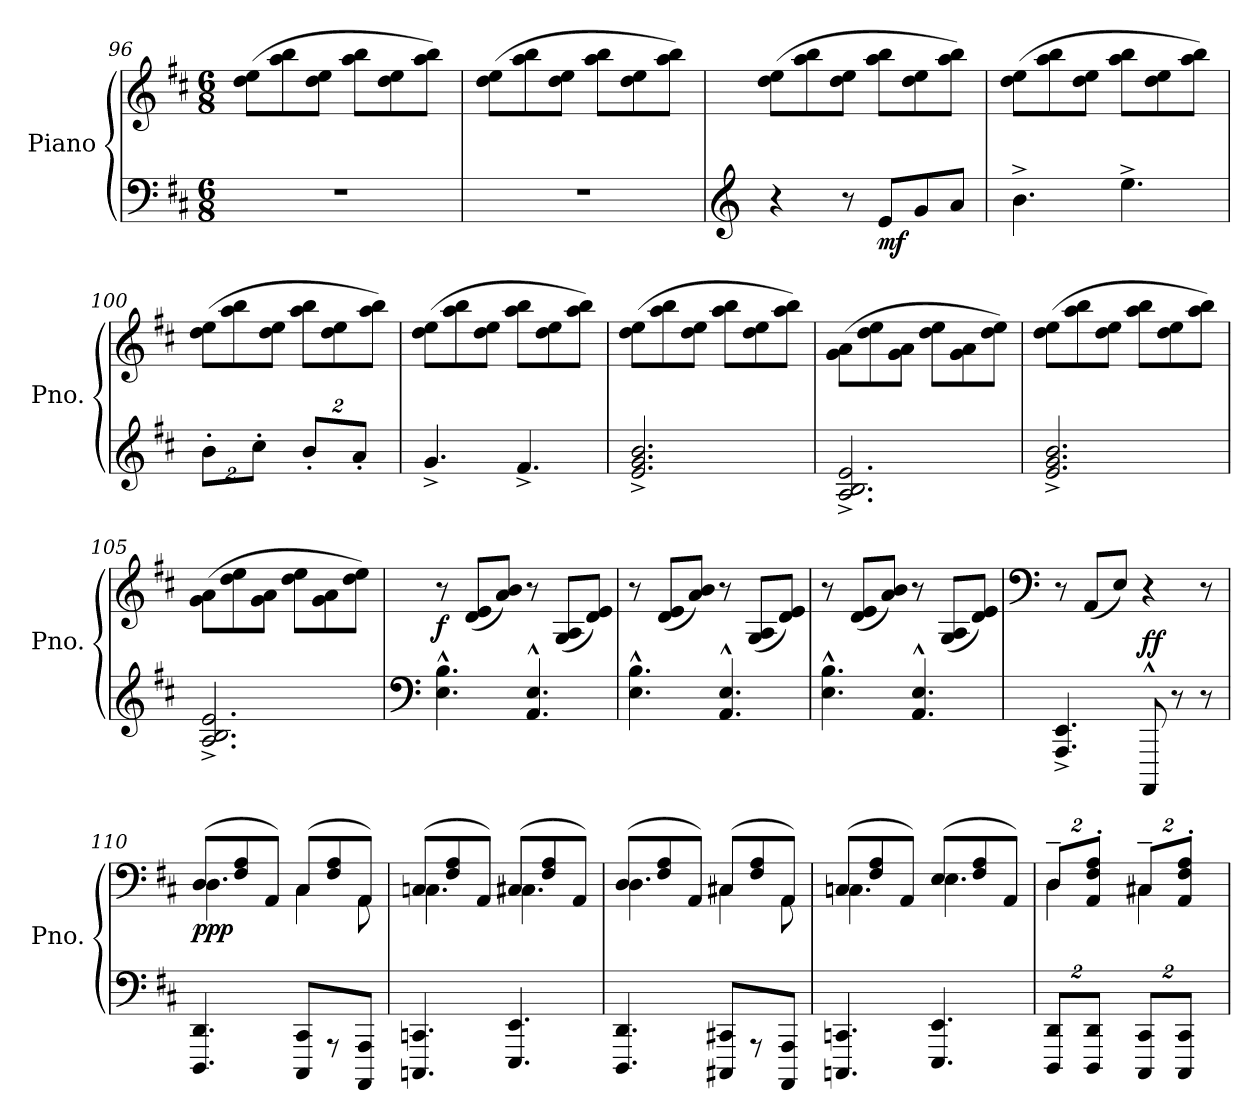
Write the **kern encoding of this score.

**kern	**kern	**dynam
*part1	*part1	*part1
*staff2	*staff1	*staff1/2
*I"Piano	*	*
*I'Pno.	*	*
!!LO:LB:g=z
*clefF4	*clefG2	*
*k[f#c#]	*k[f#c#]	*
*M6/8	*M6/8	*
=96	=96	=96
2.r	(>8dd\ 8ee\L	.
.	8aa\ 8bb\	.
.	8dd\ 8ee\J	.
.	8aa\ 8bb\L	.
.	8dd\ 8ee\	.
.	8aa\ 8bb\J)	.
=97	=97	=97
2.r	(>8dd\ 8ee\L	.
.	8aa\ 8bb\	.
.	8dd\ 8ee\J	.
.	8aa\ 8bb\L	.
.	8dd\ 8ee\	.
.	8aa\ 8bb\J)	.
=98	=98	=98
*clefG2	*	*
4r	(>8dd\ 8ee\L	.
.	8aa\ 8bb\	.
8r	8dd\ 8ee\J	.
!	!	!LO:DY:b=2
8e/L	8aa\ 8bb\L	mf
8g/	8dd\ 8ee\	.
8a/J	8aa\ 8bb\J)	.
=99	=99	=99
4.b^\	(>8dd\ 8ee\L	.
.	8aa\ 8bb\	.
.	8dd\ 8ee\J	.
4.ee^\	8aa\ 8bb\L	.
.	8dd\ 8ee\	.
.	8aa\ 8bb\J)	.
!!LO:PB:g=z
=100	=100	=100
*Xbrackettup	*	*
16%3b'\L	(>8dd\ 8ee\L	.
.	8aa\ 8bb\	.
16%3cc#'\J	.	.
.	8dd\ 8ee\J	.
16%3b'/L	8aa\ 8bb\L	.
.	8dd\ 8ee\	.
16%3a'/J	.	.
.	8aa\ 8bb\J)	.
=101	=101	=101
4.g^/	(>8dd\ 8ee\L	.
.	8aa\ 8bb\	.
.	8dd\ 8ee\J	.
4.f#^/	8aa\ 8bb\L	.
.	8dd\ 8ee\	.
.	8aa\ 8bb\J)	.
=102	=102	=102
!	!	!LO:DY:b
!	!	!LO:DY:n=1:b
2.e/^ 2.g/^ 2.b/^	(>8dd\ 8ee\L	other-dynamics f
.	8aa\ 8bb\	.
.	8dd\ 8ee\J	.
.	8aa\ 8bb\L	.
.	8dd\ 8ee\	.
.	8aa\ 8bb\J)	.
=103	=103	=103
2.A/^ 2.B/^ 2.e/^	(>8g\ 8a\L	.
.	8dd\ 8ee\	.
.	8g\ 8a\J	.
.	8dd\ 8ee\L	.
.	8g\ 8a\	.
.	8dd\ 8ee\J)	.
!!LO:LB:g=z
=104	=104	=104
2.e/^ 2.g/^ 2.b/^	(>8dd\ 8ee\L	.
.	8aa\ 8bb\	.
.	8dd\ 8ee\J	.
.	8aa\ 8bb\L	.
.	8dd\ 8ee\	.
.	8aa\ 8bb\J)	.
=105	=105	=105
2.A/^ 2.B/^ 2.e/^	(>8g\ 8a\L	.
.	8dd\ 8ee\	.
.	8g\ 8a\J	.
.	8dd\ 8ee\L	.
.	8g\ 8a\	.
.	8dd\ 8ee\J)	.
=106	=106	=106
*clefF4	*	*
!	!	!LO:DY:b
4.E\^^ 4.B\^^	8r	f
.	(<8d/ 8e/L	.
.	8a/ 8b/J)	.
4.AA/^^ 4.E/^^	8r	.
.	(<8G/ 8A/L	.
.	8d/ 8e/J)	.
=107	=107	=107
4.E\^^ 4.B\^^	8r	.
.	(<8d/ 8e/L	.
.	8a/ 8b/J)	.
4.AA/^^ 4.E/^^	8r	.
.	(<8G/ 8A/L	.
.	8d/ 8e/J)	.
!!LO:LB:g=z
=108	=108	=108
4.E\^^ 4.B\^^	8r	.
.	(<8d/ 8e/L	.
.	8a/ 8b/J)	.
4.AA/^^ 4.E/^^	8r	.
.	(<8G/ 8A/L	.
.	8d/ 8e/J)	.
=109	=109	=109
*	*clefF4	*
4.AAA/^ 4.EE/^	8r	.
.	(<8AA/L	.
.	8E/J)	.
!	!	!LO:DY:a=2
8AAAA^^/	4r	ff
8r	.	.
8r	8r	.
=110	=110	=110
*	*^	*
!	!	!	!LO:DY:b
4.DDD/ 4.DD/	(<8D/L	4.D\	ppp
.	8F#/ 8A/	.	.
.	8AA/J)	.	.
8CCC#/ 8CC#/L	(<8C#/L	4C#\	.
8r	8F#/ 8A/	.	.
8AAAA/ 8AAA/J	8AA/J)	8AA\	.
=111	=111	=111	=111
4.CCCn/ 4.CCn/	(<8C#/L	4.Cn\	.
.	8F#/ 8A/	.	.
.	8AA/J)	.	.
4.EEE/ 4.EE/	(<8C#X/L	4.C#\	.
.	8F#/ 8A/	.	.
.	8AA/J)	.	.
!!LO:LB:g=z	!!
=112	=112	=112	=112
4.DDD/ 4.DD/	(<8D/L	4.D\	.
.	8F#/ 8A/	.	.
.	8AA/J)	.	.
8CCC#X/ 8CC#X/L	(<8C#X/L	4C#X\	.
8r	8F#/ 8A/	.	.
8AAAA/ 8AAA/J	8AA/J)	8AA\	.
=113	=113	=113	=113
4.CCCn/ 4.CCn/	(<8Cn/L	4.Cn\	.
.	8F#/ 8A/	.	.
.	8AA/J)	.	.
4.EEE/ 4.EE/	(<8E/L	4.E\	.
.	8F#/ 8A/	.	.
.	8AA/J)	.	.
=114	=114	=114	=114
*	*Xbrackettup	*	*
16%3DDD/ 16%3DD/L	16%3D~/L	4D\	.
16%3DDD/ 16%3DD/J	16%3AA/' 16%3F#/' 16%3A/'J	.	.
.	.	8ryy	.
16%3CCC#/ 16%3CC#/L	16%3C#X~/L	4C#X\	.
16%3CCC#/ 16%3CC#/J	16%3AA/' 16%3F#/' 16%3A/'J	.	.
.	.	8ryy	.
*	*v	*v	*
=	=	=
*-	*-	*-
